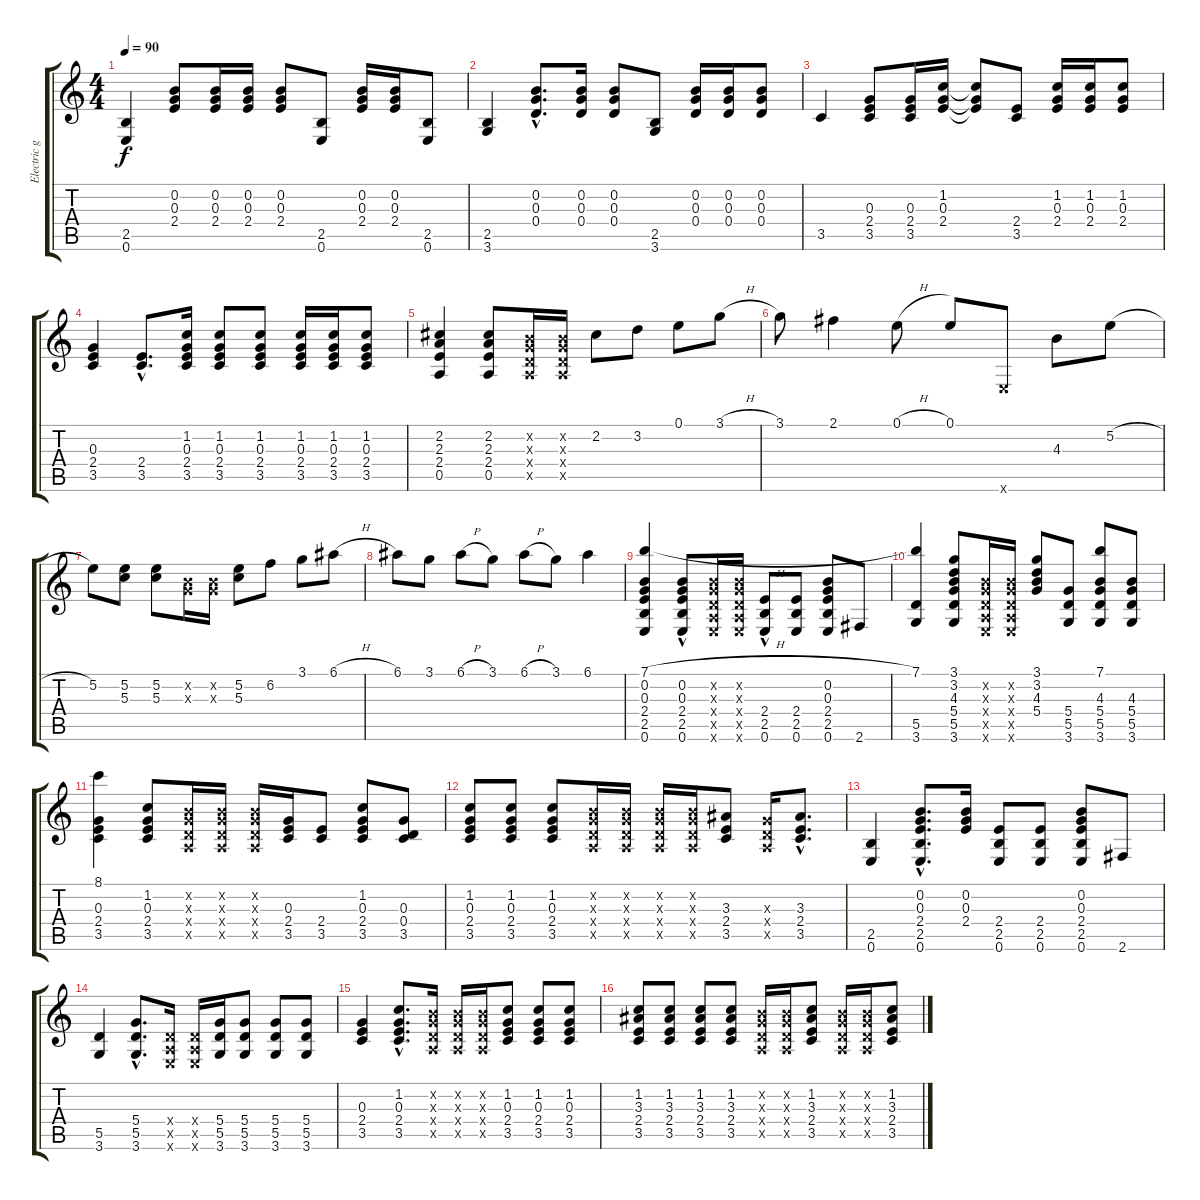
\track ("Electric guitar" "Electric g") {instrument distortionguitar}
\staff {score tabs}
\tuning (E4 B3 G3 D3 A2 E2) {hide}
\ts (4 4)
\tempo 90
\clef g2
\ks c
(2.5 0.6).4{dy f} (0.2 0.3 2.4).8 (0.2 0.3 2.4).16 (0.2 0.3 2.4).16 (0.2 0.3 2.4).8 (2.5 0.6).8 (0.2 0.3 2.4).16 (0.2 0.3 2.4).16 (2.5 0.6).8 |
(2.5 3.6).4 (0.2{hac} 0.3{hac} 0.4{hac}).8{d} (0.2 0.3 0.4).16 (0.2 0.3 0.4).8 (2.5 3.6).8 (0.2 0.3 0.4).16 (0.2 0.3 0.4).16 (0.2 0.3 0.4).8 |
3.5.4 (0.3 2.4 3.5).8 (0.3 2.4 3.5).16 (1.2 0.3 2.4).16 (1.2{t} 0.3{t} 2.4{t}).8 (2.4 3.5).8 (1.2 0.3 2.4).16 (1.2 0.3 2.4).16 (1.2 0.3 2.4).8 |
(0.3 2.4 3.5).4 (2.4{hac} 3.5{hac}).8{d} (1.2 0.3 2.4 3.5).16 (1.2 0.3 2.4 3.5).8 (1.2 0.3 2.4 3.5).8 (1.2 0.3 2.4 3.5).16 (1.2 0.3 2.4 3.5).16 (1.2 0.3 2.4 3.5).8 |
(2.2 2.3 2.4 0.5).4 (2.2 2.3 2.4 0.5).8 (0.2{x} 0.3{x} 0.4{x} 0.5{x}).16 (0.2{x} 0.3{x} 0.4{x} 0.5{x}).16 2.2.8 3.2.8 0.1.8 3.1{h}.8 |
3.1.8 2.1.4 0.1{h}.8 0.1.8 0.6{x}.8 4.3.8 5.2{h}.8 |
5.2.8 (5.2 5.3).8 (5.2 5.3).8 (0.2{x} 0.3{x}).16 (0.2{x} 0.3{x}).16 (5.2 5.3).8 6.2.8 3.1.8 6.1{h}.8 |
6.1.8 3.1.8 6.1{h}.8 3.1.8 6.1{h}.8 3.1.8 6.1.4 |
(7.1{h} 0.2 0.3 2.4 2.5 0.6).4 (0.2{hac} 0.3{hac} 2.4{hac} 2.5{hac} 0.6{hac}).8 (0.2{x} 0.3{x} 0.4{x} 0.5{x} 0.6{x}).16 (0.2{x} 0.3{x} 0.4{x} 0.5{x} 0.6{x}).16 (2.4{hac} 2.5{hac} 0.6{hac}).8 (2.4 2.5 0.6).8 (0.2 0.3 2.4 2.5 0.6).8 2.6.8 |
(7.1 5.5 3.6).4 (3.1 3.2 4.3 5.4 5.5 3.6).8 (0.2{x} 0.3{x} 0.4{x} 0.5{x} 0.6{x}).16 (0.2{x} 0.3{x} 0.4{x} 0.5{x} 0.6{x}).16 (3.1 3.2 4.3 5.4).8 (5.4 5.5 3.6).8 (7.1 4.3 5.4 5.5 3.6).8 (4.3 5.4 5.5 3.6).8 |
(8.1 0.3 2.4 3.5).4 (1.2 0.3 2.4 3.5).8 (0.2{x} 0.3{x} 0.4{x} 0.5{x}).16 (0.2{x} 0.3{x} 0.4{x} 0.5{x}).16 (0.2{x} 0.3{x} 0.4{x} 0.5{x}).16 (0.3 2.4 3.5).16 (2.4 3.5).8 (1.2 0.3 2.4 3.5).8 (0.3 0.4 3.5).8 |
(1.2 0.3 2.4 3.5).8 (1.2 0.3 2.4 3.5).8 (1.2 0.3 2.4 3.5).8 (0.2{x} 0.3{x} 0.4{x} 0.5{x}).16 (0.2{x} 0.3{x} 0.4{x} 0.5{x}).16 (0.2{x} 0.3{x} 0.4{x} 0.5{x}).16 (0.2{x} 0.3{x} 0.4{x} 0.5{x}).16 (3.3 2.4 3.5).8 (0.3{x} 0.4{x} 0.5{x}).16 (3.3{hac} 2.4{hac} 3.5{hac}).8{d} |
(2.5 0.6).4 (0.2{hac} 0.3{hac} 2.4{hac} 2.5{hac} 0.6{hac}).8{d} (0.2 0.3 2.4).16 (2.4 2.5 0.6).8 (2.4 2.5 0.6).8 (0.2 0.3 2.4 2.5 0.6).8 2.6.8 |
(5.5 3.6).4 (5.4{hac} 5.5{hac} 3.6{hac}).8{d} (0.4{x} 0.5{x} 0.6{x}).16 (0.4{x} 0.5{x} 0.6{x}).16 (5.4 5.5 3.6).16 (5.4 5.5 3.6).8 (5.4 5.5 3.6).8 (5.4 5.5 3.6).8 |
(0.3 2.4 3.5).4 (1.2{hac} 0.3{hac} 2.4{hac} 3.5{hac}).8{d} (0.2{x} 0.3{x} 0.4{x} 0.5{x}).16 (0.2{x} 0.3{x} 0.4{x} 0.5{x}).16 (0.2{x} 0.3{x} 0.4{x} 0.5{x}).16 (1.2 0.3 2.4 3.5).8 (1.2 0.3 2.4 3.5).8 (1.2 0.3 2.4 3.5).8 |
(1.2 3.3 2.4 3.5).8 (1.2 3.3 2.4 3.5).8 (1.2 3.3 2.4 3.5).8 (1.2 3.3 2.4 3.5).8 (0.2{x} 0.3{x} 0.4{x} 0.5{x}).16 (0.2{x} 0.3{x} 0.4{x} 0.5{x}).16 (1.2 3.3 2.4 3.5).8 (0.2{x} 0.3{x} 0.4{x} 0.5{x}).16 (0.2{x} 0.3{x} 0.4{x} 0.5{x}).16 (1.2 3.3 2.4 3.5).8
